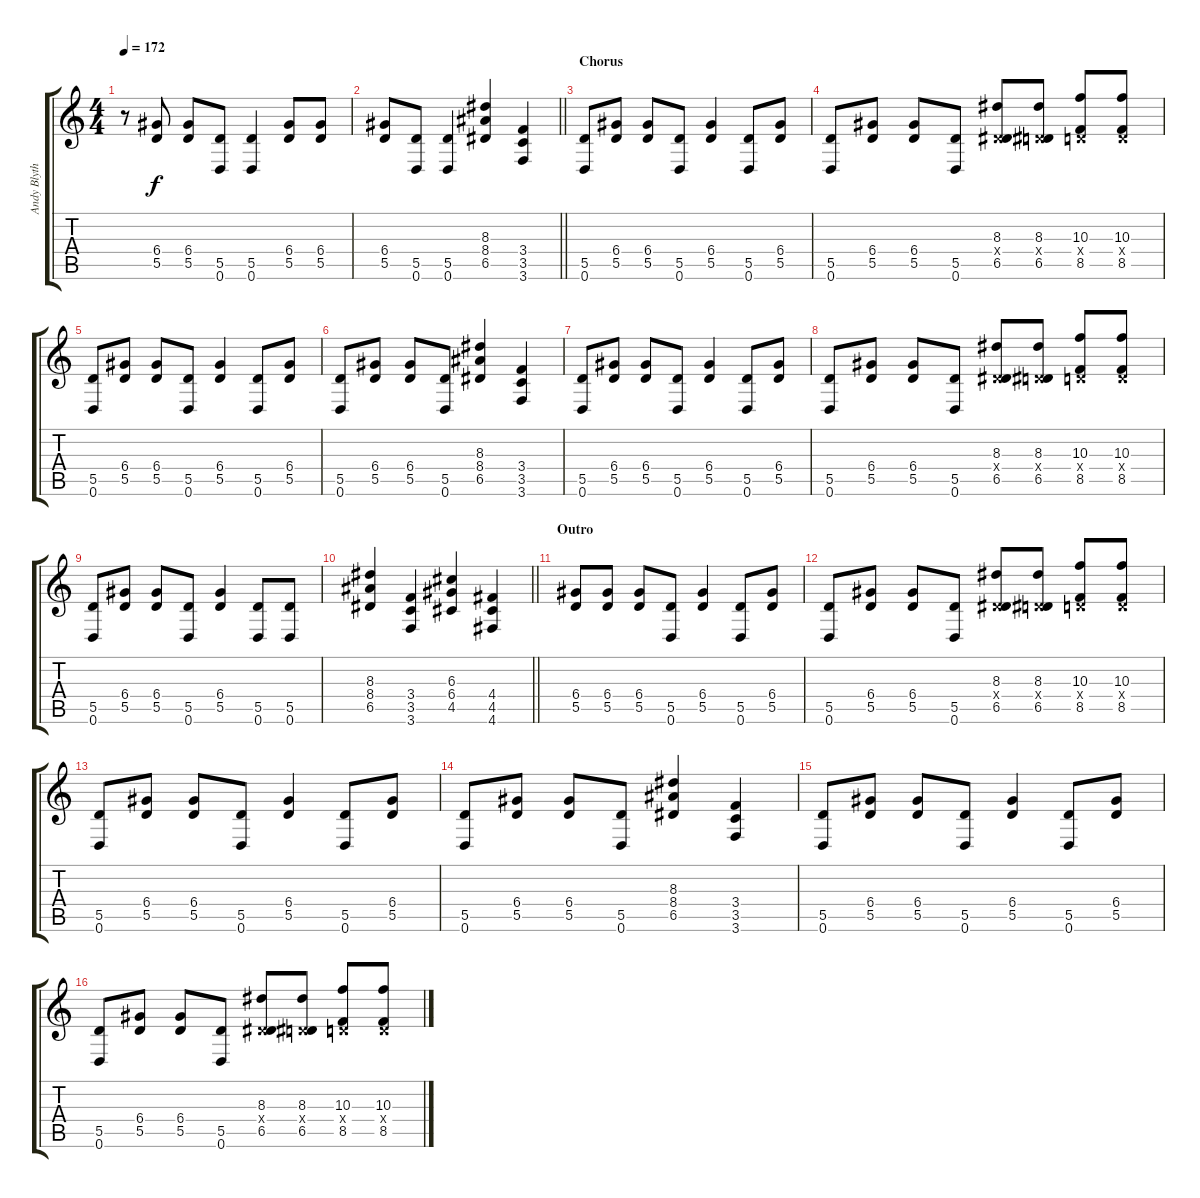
\track ("Andy Blyth" "Andy Blyth") {instrument distortionguitar}
\staff {score tabs}
\tuning (E4 B3 G3 D3 A2 D2) {hide}
\ts (4 4)
\tempo 172
\clef g2
\ks c
r.8{dy f} (6.4 5.5).8 (6.4 5.5).8 (5.5 0.6).8 (5.5 0.6).4 (6.4 5.5).8 (6.4 5.5).8 |
\barLineRight lightlight
(6.4 5.5).8 (5.5 0.6).8 (5.5 0.6).4 (8.3 8.4 6.5).4{volume 13 balance 16} (3.4 3.5 3.6).4 |
\section ("" "Chorus")
(5.5 0.6).8 (6.4 5.5).8 (6.4 5.5).8 (5.5 0.6).8 (6.4 5.5).4 (5.5 0.6).8 (6.4 5.5).8 |
(5.5 0.6).8 (6.4 5.5).8 (6.4 5.5).8 (5.5 0.6).8 (8.3 0.4{x} 6.5).8 (8.3 0.4{x} 6.5).8 (10.3 0.4{x} 8.5).8 (10.3 0.4{x} 8.5).8 |
(5.5 0.6).8 (6.4 5.5).8 (6.4 5.5).8 (5.5 0.6).8 (6.4 5.5).4 (5.5 0.6).8 (6.4 5.5).8 |
(5.5 0.6).8 (6.4 5.5).8 (6.4 5.5).8 (5.5 0.6).8 (8.3 8.4 6.5).4 (3.4 3.5 3.6).4 |
(5.5 0.6).8 (6.4 5.5).8 (6.4 5.5).8 (5.5 0.6).8 (6.4 5.5).4 (5.5 0.6).8 (6.4 5.5).8 |
(5.5 0.6).8 (6.4 5.5).8 (6.4 5.5).8 (5.5 0.6).8 (8.3 0.4{x} 6.5).8 (8.3 0.4{x} 6.5).8 (10.3 0.4{x} 8.5).8 (10.3 0.4{x} 8.5).8 |
(5.5 0.6).8 (6.4 5.5).8 (6.4 5.5).8 (5.5 0.6).8 (6.4 5.5).4 (5.5 0.6).8 (5.5 0.6).8 |
\barLineRight lightlight
(8.3 8.4 6.5).4 (3.4 3.5 3.6).4 (6.3 6.4 4.5).4 (4.4 4.5 4.6).4 |
\section ("" "Outro")
(6.4 5.5).8 (6.4 5.5).8 (6.4 5.5).8 (5.5 0.6).8 (6.4 5.5).4 (5.5 0.6).8 (6.4 5.5).8 |
(5.5 0.6).8 (6.4 5.5).8 (6.4 5.5).8 (5.5 0.6).8 (8.3 0.4{x} 6.5).8 (8.3 0.4{x} 6.5).8 (10.3 0.4{x} 8.5).8 (10.3 0.4{x} 8.5).8 |
(5.5 0.6).8 (6.4 5.5).8 (6.4 5.5).8 (5.5 0.6).8 (6.4 5.5).4 (5.5 0.6).8 (6.4 5.5).8 |
(5.5 0.6).8 (6.4 5.5).8 (6.4 5.5).8 (5.5 0.6).8 (8.3 8.4 6.5).4 (3.4 3.5 3.6).4 |
(5.5 0.6).8 (6.4 5.5).8 (6.4 5.5).8 (5.5 0.6).8 (6.4 5.5).4 (5.5 0.6).8 (6.4 5.5).8 |
(5.5 0.6).8 (6.4 5.5).8 (6.4 5.5).8 (5.5 0.6).8 (8.3 0.4{x} 6.5).8 (8.3 0.4{x} 6.5).8 (10.3 0.4{x} 8.5).8 (10.3 0.4{x} 8.5).8
